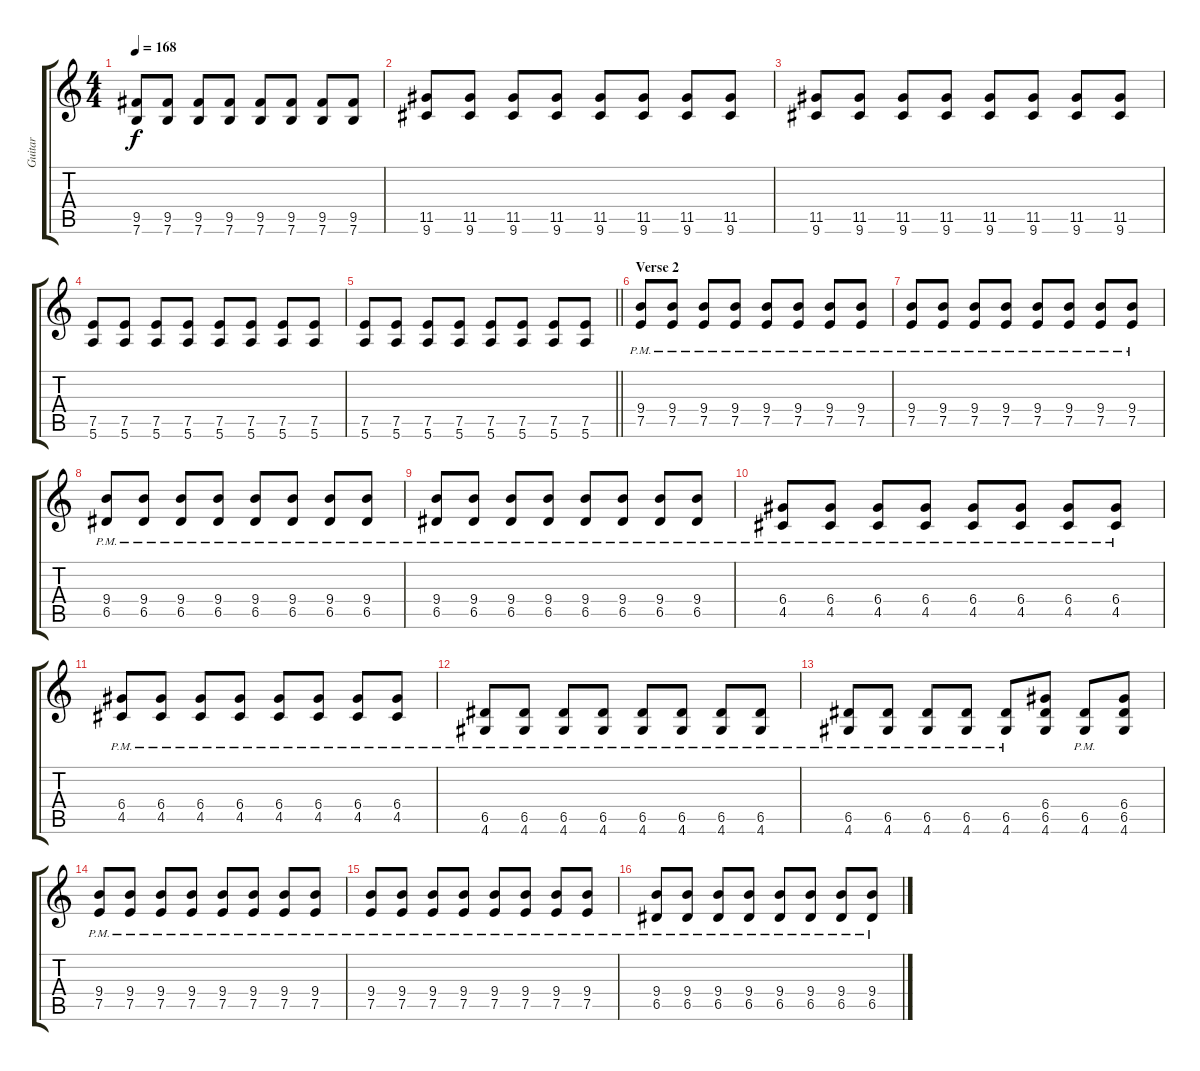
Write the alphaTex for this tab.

\track ("Guitar" "Guitar") {instrument distortionguitar}
\staff {score tabs}
\tuning (E4 B3 G3 D3 A2 E2) {hide}
\ts (4 4)
\tempo 168
\clef g2
\ks c
(9.5 7.6).8{dy f} (9.5 7.6).8 (9.5 7.6).8 (9.5 7.6).8 (9.5 7.6).8 (9.5 7.6).8 (9.5 7.6).8 (9.5 7.6).8 |
(11.5 9.6).8 (11.5 9.6).8 (11.5 9.6).8 (11.5 9.6).8 (11.5 9.6).8 (11.5 9.6).8 (11.5 9.6).8 (11.5 9.6).8 |
(11.5 9.6).8 (11.5 9.6).8 (11.5 9.6).8 (11.5 9.6).8 (11.5 9.6).8 (11.5 9.6).8 (11.5 9.6).8 (11.5 9.6).8 |
(7.5 5.6).8 (7.5 5.6).8 (7.5 5.6).8 (7.5 5.6).8 (7.5 5.6).8 (7.5 5.6).8 (7.5 5.6).8 (7.5 5.6).8 |
\barLineRight lightlight
(7.5 5.6).8 (7.5 5.6).8 (7.5 5.6).8 (7.5 5.6).8 (7.5 5.6).8 (7.5 5.6).8 (7.5 5.6).8 (7.5 5.6).8 |
\section ("" "Verse 2")
(9.4{pm} 7.5{pm}).8{volume 10 balance 8} (9.4{pm} 7.5{pm}).8 (9.4{pm} 7.5{pm}).8 (9.4{pm} 7.5{pm}).8 (9.4{pm} 7.5{pm}).8 (9.4{pm} 7.5{pm}).8 (9.4{pm} 7.5{pm}).8 (9.4{pm} 7.5{pm}).8 |
(9.4{pm} 7.5{pm}).8 (9.4{pm} 7.5{pm}).8 (9.4{pm} 7.5{pm}).8 (9.4{pm} 7.5{pm}).8 (9.4{pm} 7.5{pm}).8 (9.4{pm} 7.5{pm}).8 (9.4{pm} 7.5{pm}).8 (9.4{pm} 7.5{pm}).8 |
(9.4{pm} 6.5{pm}).8 (9.4{pm} 6.5{pm}).8 (9.4{pm} 6.5{pm}).8 (9.4{pm} 6.5{pm}).8 (9.4{pm} 6.5{pm}).8 (9.4{pm} 6.5{pm}).8 (9.4{pm} 6.5{pm}).8 (9.4{pm} 6.5{pm}).8 |
(9.4{pm} 6.5{pm}).8 (9.4{pm} 6.5{pm}).8 (9.4{pm} 6.5{pm}).8 (9.4{pm} 6.5{pm}).8 (9.4{pm} 6.5{pm}).8 (9.4{pm} 6.5{pm}).8 (9.4{pm} 6.5{pm}).8 (9.4{pm} 6.5{pm}).8 |
(6.4{pm} 4.5{pm}).8 (6.4{pm} 4.5{pm}).8 (6.4{pm} 4.5{pm}).8 (6.4{pm} 4.5{pm}).8 (6.4{pm} 4.5{pm}).8 (6.4{pm} 4.5{pm}).8 (6.4{pm} 4.5{pm}).8 (6.4{pm} 4.5{pm}).8 |
(6.4{pm} 4.5{pm}).8 (6.4{pm} 4.5{pm}).8 (6.4{pm} 4.5{pm}).8 (6.4{pm} 4.5{pm}).8 (6.4{pm} 4.5{pm}).8 (6.4{pm} 4.5{pm}).8 (6.4{pm} 4.5{pm}).8 (6.4{pm} 4.5{pm}).8 |
(6.5{pm} 4.6{pm}).8 (6.5{pm} 4.6{pm}).8 (6.5{pm} 4.6{pm}).8 (6.5{pm} 4.6{pm}).8 (6.5{pm} 4.6{pm}).8 (6.5{pm} 4.6{pm}).8 (6.5{pm} 4.6{pm}).8 (6.5{pm} 4.6{pm}).8 |
(6.5{pm} 4.6{pm}).8 (6.5{pm} 4.6{pm}).8 (6.5{pm} 4.6{pm}).8 (6.5{pm} 4.6{pm}).8 (6.5{pm} 4.6{pm}).8 (6.4 6.5 4.6).8 (6.5{pm} 4.6{pm}).8 (6.4 6.5 4.6).8 |
(9.4{pm} 7.5{pm}).8 (9.4{pm} 7.5{pm}).8 (9.4{pm} 7.5{pm}).8 (9.4{pm} 7.5{pm}).8 (9.4{pm} 7.5{pm}).8 (9.4{pm} 7.5{pm}).8 (9.4{pm} 7.5{pm}).8 (9.4{pm} 7.5{pm}).8 |
(9.4{pm} 7.5{pm}).8 (9.4{pm} 7.5{pm}).8 (9.4{pm} 7.5{pm}).8 (9.4{pm} 7.5{pm}).8 (9.4{pm} 7.5{pm}).8 (9.4{pm} 7.5{pm}).8 (9.4{pm} 7.5{pm}).8 (9.4{pm} 7.5{pm}).8 |
(9.4{pm} 6.5{pm}).8 (9.4{pm} 6.5{pm}).8 (9.4{pm} 6.5{pm}).8 (9.4{pm} 6.5{pm}).8 (9.4{pm} 6.5{pm}).8 (9.4{pm} 6.5{pm}).8 (9.4{pm} 6.5{pm}).8 (9.4{pm} 6.5{pm}).8
